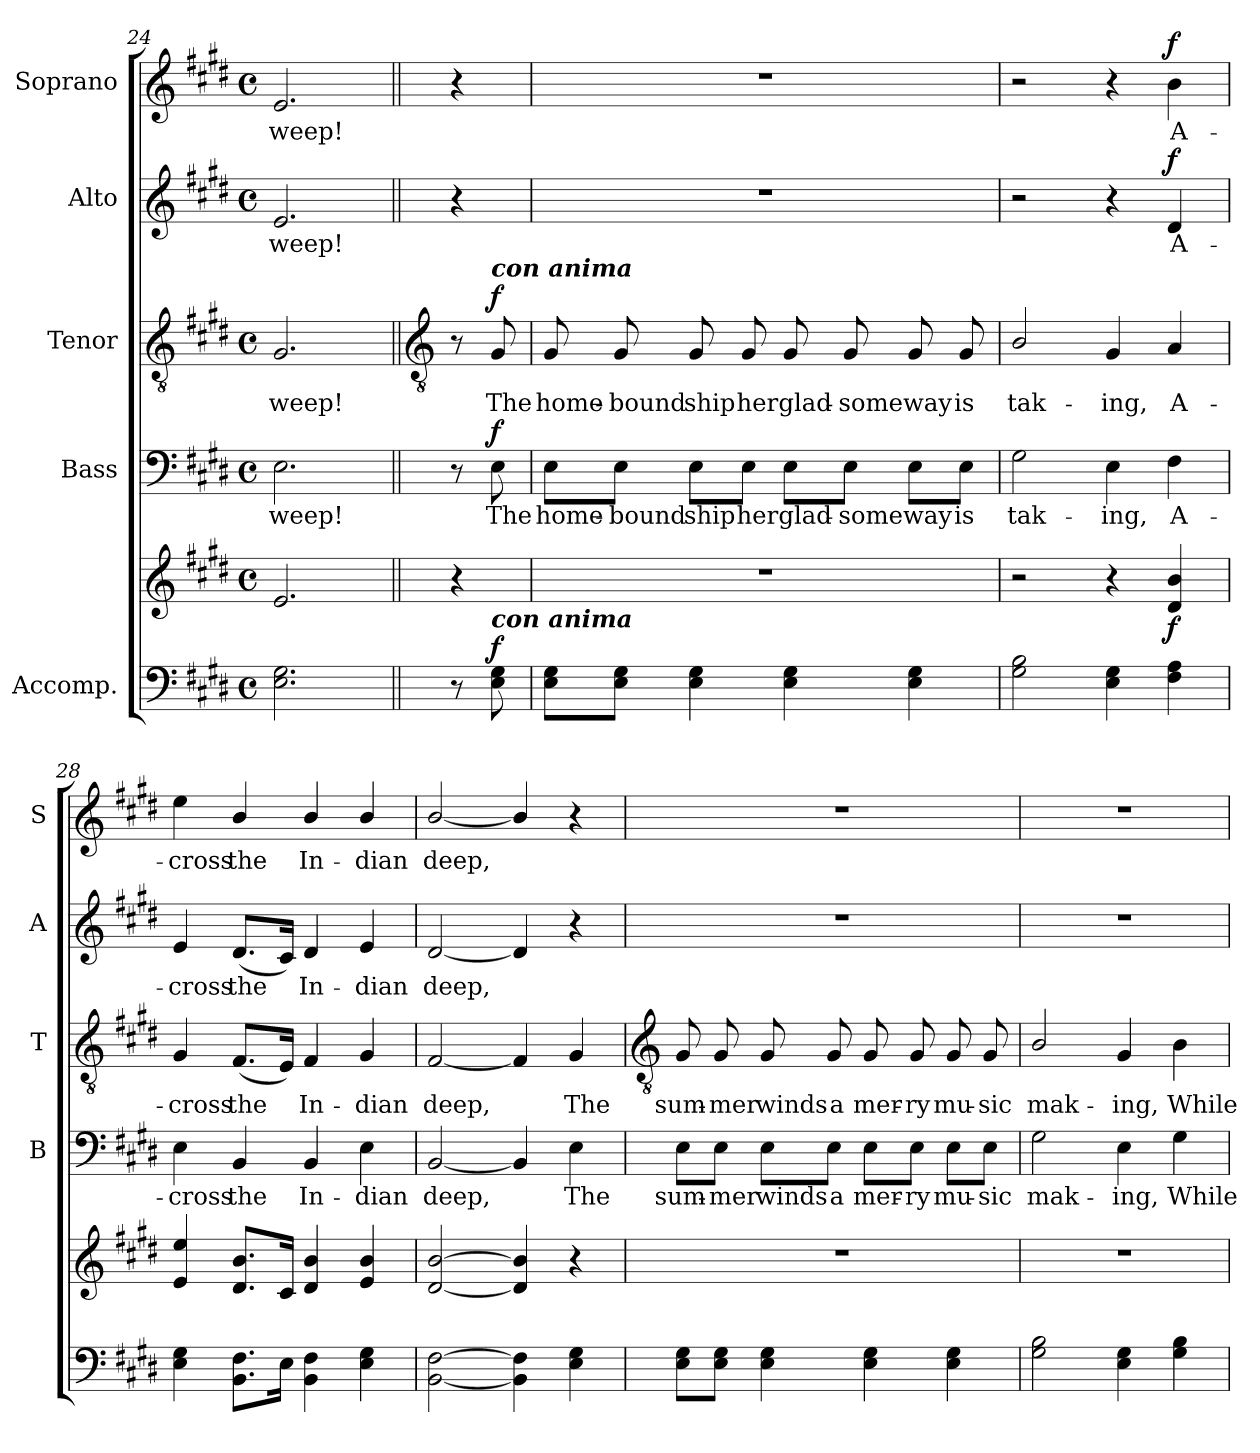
**kern	**kern	**dynam	**kern	**text	**dynam	**kern	**text	**dynam	**kern	**text	**dynam	**kern	**text	**dynam
*part5	*part5	*part5	*part4	*part4	*part4	*part3	*part3	*part3	*part2	*part2	*part2	*part1	*part1	*part1
*staff6	*staff5	*staff5/6	*staff4	*staff4	*staff4	*staff3	*staff3	*staff3	*staff2	*staff2	*staff2	*staff1	*staff1	*staff1
*I"Accomp.	*	*	*I"Bass	*	*	*I"Tenor	*	*	*I"Alto	*	*	*I"Soprano	*	*
*	*	*	*I'B	*	*	*I'T	*	*	*I'A	*	*	*I'S	*	*
*clefF4	*clefG2	*	*clefF4	*	*	*clefGv2	*	*	*clefG2	*	*	*clefG2	*	*
*k[f#c#g#d#]	*k[f#c#g#d#]	*	*k[f#c#g#d#]	*	*	*k[f#c#g#d#]	*	*	*k[f#c#g#d#]	*	*	*k[f#c#g#d#]	*	*
*E:	*E:	*	*E:	*	*	*E:	*	*	*E:	*	*	*E:	*	*
*M4/4	*M4/4	*	*M4/4	*	*	*M4/4	*	*	*M4/4	*	*	*M4/4	*	*
*met(c)	*met(c)	*	*met(c)	*	*	*met(c)	*	*	*met(c)	*	*	*met(c)	*	*
=24	=24	=24	=24	=24	=24	=24	=24	=24	=24	=24	=24	=24	=24	=24
!	!	!	!	!LO:LY:b	!	!	!LO:LY:b	!	!	!LO:LY:b	!	!	!LO:LY:b	!
2.E 2.G#	2.e	.	2.E	weep!	.	2.G#	weep!	.	2.e	weep!	.	2.e	weep!	.
!!LO:LB:g=z
=25||	=25||	=25||	=25||	=25||	=25||	=25||	=25||	=25||	=25||	=25||	=25||	=25||	=25||	=25||
*	*	*	*	*	*	*clefGv2	*	*	*	*	*	*	*	*
8r	4r	.	8r	.	.	8r	.	.	4r	.	.	4r	.	.
!	!	!	!	!	!	!LO:TX:a:Bi:t=con anima	!	!	!	!	!	!	!	!
!LO:TX:a:Bi:t=con anima	!	!	!	!	!	!	!	!	!	!	!	!	!	!
!	!	!LO:DY:a=2	!	!LO:LY:b	!LO:DY:b	!	!LO:LY:b	!LO:DY:b	!	!	!	!	!	!
8E\ 8G#\	.	f	8E\	The	f	8G#/	The	f	.	.	.	.	.	.
=26	=26	=26	=26	=26	=26	=26	=26	=26	=26	=26	=26	=26	=26	=26
!	!	!	!	!LO:LY:b	!	!	!LO:LY:b	!	!	!	!	!	!	!
8E 8G#L	1r	.	8E\L	home-	.	8G#	home-	.	1r	.	.	1r	.	.
!	!	!	!	!LO:LY:b	!	!	!LO:LY:b	!	!	!	!	!	!	!
8E 8G#J	.	.	8E\J	-bound	.	8G#	-bound	.	.	.	.	.	.	.
!	!	!	!	!LO:LY:b	!	!	!LO:LY:b	!	!	!	!	!	!	!
4E 4G#	.	.	8E\L	ship	.	8G#	ship	.	.	.	.	.	.	.
!	!	!	!	!LO:LY:b	!	!	!LO:LY:b	!	!	!	!	!	!	!
.	.	.	8E\J	her	.	8G#	her	.	.	.	.	.	.	.
!	!	!	!	!LO:LY:b	!	!	!LO:LY:b	!	!	!	!	!	!	!
4E 4G#	.	.	8E\L	glad-	.	8G#	glad-	.	.	.	.	.	.	.
!	!	!	!	!LO:LY:b	!	!	!LO:LY:b	!	!	!	!	!	!	!
.	.	.	8E\J	-some	.	8G#	-some	.	.	.	.	.	.	.
!	!	!	!	!LO:LY:b	!	!	!LO:LY:b	!	!	!	!	!	!	!
4E 4G#	.	.	8E\L	way	.	8G#	way	.	.	.	.	.	.	.
!	!	!	!	!LO:LY:b	!	!	!LO:LY:b	!	!	!	!	!	!	!
.	.	.	8E\J	is	.	8G#	is	.	.	.	.	.	.	.
=27	=27	=27	=27	=27	=27	=27	=27	=27	=27	=27	=27	=27	=27	=27
!	!	!	!	!LO:LY:b	!	!	!LO:LY:b	!	!	!	!	!	!	!
2G# 2B	2r	.	2G#	tak-	.	2B/	tak-	.	2r	.	.	2r	.	.
!	!	!	!	!LO:LY:b	!	!	!LO:LY:b	!	!	!	!	!	!	!
4E 4G#	4r	.	4E	-ing,	.	4G#	-ing,	.	4r	.	.	4r	.	.
!	!	!LO:DY:b	!	!LO:LY:b	!	!	!LO:LY:b	!	!	!LO:LY:b	!LO:DY:b	!	!LO:LY:b	!LO:DY:b
4F# 4A	4d# 4b	f	4F#	A-	.	4A	A-	.	4d#	A-	f	4b	A-	f
=28	=28	=28	=28	=28	=28	=28	=28	=28	=28	=28	=28	=28	=28	=28
!	!	!	!	!LO:LY:b	!	!	!LO:LY:b	!	!	!LO:LY:b	!	!	!LO:LY:b	!
4E 4G#	4e 4ee	.	4E	-cross	.	4G#	-cross	.	4e	-cross	.	4ee	-cross	.
!	!	!	!	!LO:LY:b	!	!	!LO:LY:b	!	!	!LO:LY:b	!	!	!LO:LY:b	!
8.BB 8.F#L	8.d#/ 8.b/L	.	4BB	the	.	(<8.F#L	the	.	(<8.d#L	the	.	4b/	the	.
16EJ	16c#J	.	.	.	.	16EJ)	.	.	16c#J)	.	.	.	.	.
!	!	!	!	!LO:LY:b	!	!	!LO:LY:b	!	!	!LO:LY:b	!	!	!LO:LY:b	!
4BB 4F#	4d#/ 4b/	.	4BB	In-	.	4F#	In-	.	4d#	In-	.	4b/	In-	.
!	!	!	!	!LO:LY:b	!	!	!LO:LY:b	!	!	!LO:LY:b	!	!	!LO:LY:b	!
4E 4G#	4e/ 4b/	.	4E	-dian	.	4G#	-dian	.	4e	-dian	.	4b/	-dian	.
=29	=29	=29	=29	=29	=29	=29	=29	=29	=29	=29	=29	=29	=29	=29
!	!	!	!	!LO:LY:b	!	!	!LO:LY:b	!	!	!LO:LY:b	!	!	!LO:LY:b	!
[2BB [2F#	[2d#/ [2b/	.	[2BB	deep,	.	[2F#	deep,	.	[2d#	deep,	.	[2b/	deep,	.
4BB] 4F#]	4d#/] 4b/]	.	4BB]	.	.	4F#]	.	.	4d#]	.	.	4b/]	.	.
!	!	!	!	!LO:LY:b	!	!	!LO:LY:b	!	!	!	!	!	!	!
4E 4G#	4r	.	4E	The	.	4G#	The	.	4r	.	.	4r	.	.
!!LO:LB:g=z
=30	=30	=30	=30	=30	=30	=30	=30	=30	=30	=30	=30	=30	=30	=30
*	*	*	*	*	*	*clefGv2	*	*	*	*	*	*	*	*
!	!	!	!	!LO:LY:b	!	!	!LO:LY:b	!	!	!	!	!	!	!
8E 8G#L	1r	.	8E\L	sum-	.	8G#	sum-	.	1r	.	.	1r	.	.
!	!	!	!	!LO:LY:b	!	!	!LO:LY:b	!	!	!	!	!	!	!
8E 8G#J	.	.	8E\J	-mer	.	8G#	-mer	.	.	.	.	.	.	.
!	!	!	!	!LO:LY:b	!	!	!LO:LY:b	!	!	!	!	!	!	!
4E 4G#	.	.	8E\L	winds	.	8G#	winds	.	.	.	.	.	.	.
!	!	!	!	!LO:LY:b	!	!	!LO:LY:b	!	!	!	!	!	!	!
.	.	.	8E\J	a	.	8G#	a	.	.	.	.	.	.	.
!	!	!	!	!LO:LY:b	!	!	!LO:LY:b	!	!	!	!	!	!	!
4E 4G#	.	.	8E\L	mer-	.	8G#	mer-	.	.	.	.	.	.	.
!	!	!	!	!LO:LY:b	!	!	!LO:LY:b	!	!	!	!	!	!	!
.	.	.	8E\J	-ry	.	8G#	-ry	.	.	.	.	.	.	.
!	!	!	!	!LO:LY:b	!	!	!LO:LY:b	!	!	!	!	!	!	!
4E 4G#	.	.	8E\L	mu-	.	8G#	mu-	.	.	.	.	.	.	.
!	!	!	!	!LO:LY:b	!	!	!LO:LY:b	!	!	!	!	!	!	!
.	.	.	8E\J	-sic	.	8G#	-sic	.	.	.	.	.	.	.
=31	=31	=31	=31	=31	=31	=31	=31	=31	=31	=31	=31	=31	=31	=31
!	!	!	!	!LO:LY:b	!	!	!LO:LY:b	!	!	!	!	!	!	!
2G#\ 2B\	1r	.	2G#\	mak-	.	2B/	mak-	.	1r	.	.	1r	.	.
!	!	!	!	!LO:LY:b	!	!	!LO:LY:b	!	!	!	!	!	!	!
4E 4G#	.	.	4E	-ing,	.	4G#	-ing,	.	.	.	.	.	.	.
!	!	!	!	!LO:LY:b	!	!	!LO:LY:b	!	!	!	!	!	!	!
4G# 4B	.	.	4G#	While	.	4B	While	.	.	.	.	.	.	.
=	=	=	=	=	=	=	=	=	=	=	=	=	=	=
*-	*-	*-	*-	*-	*-	*-	*-	*-	*-	*-	*-	*-	*-	*-
